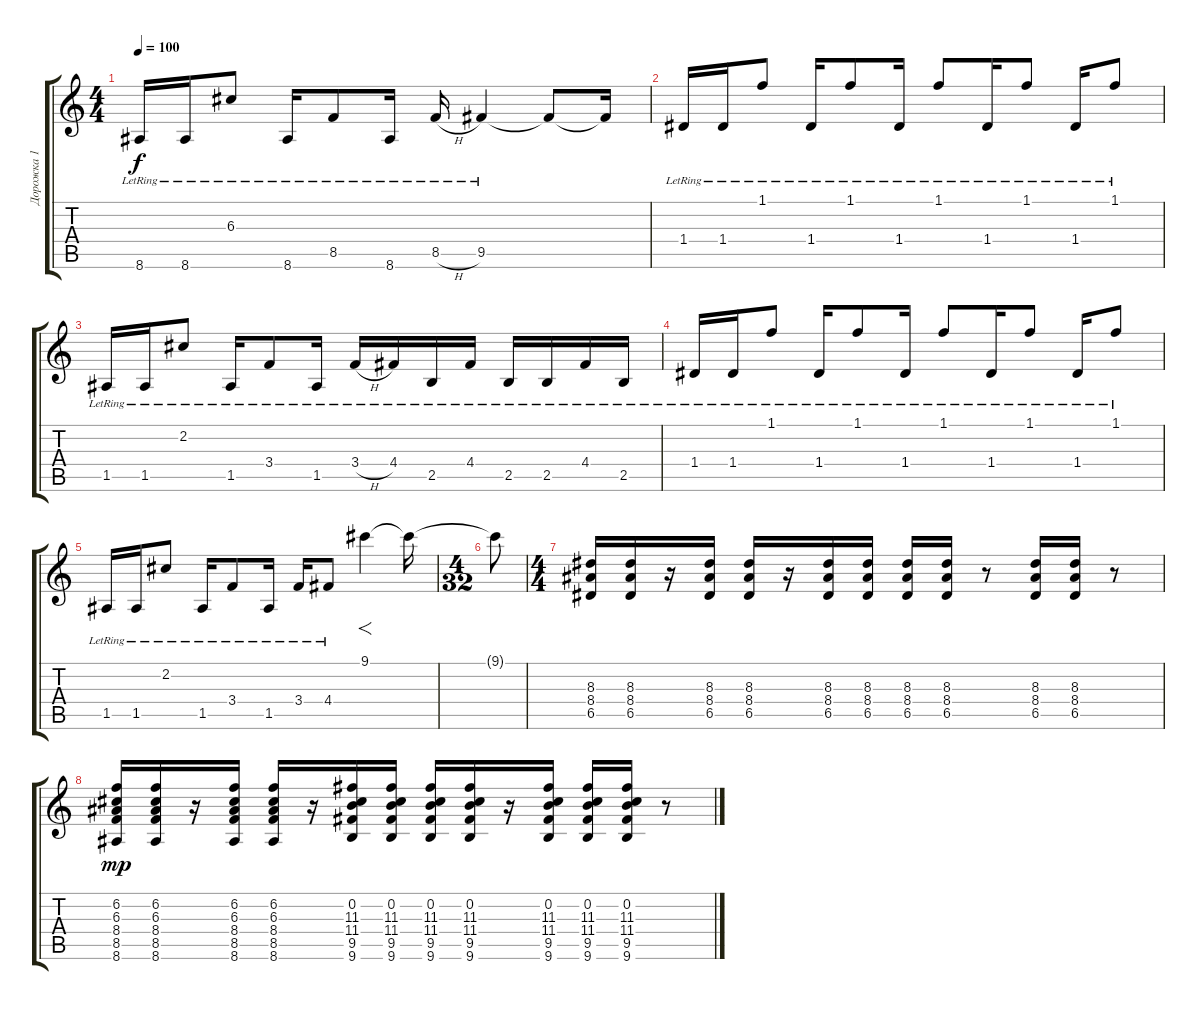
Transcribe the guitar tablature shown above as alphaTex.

\track ("Дорожка 1" "Дорожка 1") {instrument electricguitarclean}
\staff {score tabs}
\tuning (E4 B3 G3 D3 A2 D2) {hide}
\ts (4 4)
\tempo 100
\clef g2
\ks c
8.6{lr}.16{dy f} 8.6{lr}.16 6.3{lr}.8 8.6{lr}.16 8.5{lr}.8 8.6{lr}.16 8.5{h lr}.16 9.5{lr}.4 9.5{t}.8 9.5{t}.16 |
1.4{lr}.16 1.4{lr}.16 1.1{lr}.8 1.4{lr}.16 1.1{lr}.8 1.4{lr}.16 1.1{lr}.8 1.4{lr}.16 1.1{lr}.8 1.4{lr}.16 1.1{lr}.8 |
1.5{lr}.16 1.5{lr}.16 2.2{lr}.8 1.5{lr}.16 3.4{lr}.8 1.5{lr}.16 3.4{h lr}.16 4.4{lr}.16 2.5{lr}.16 4.4{lr}.16 2.5{lr}.16 2.5{lr}.16 4.4{lr}.16 2.5{lr}.16 |
1.4{lr}.16 1.4{lr}.16 1.1{lr}.8 1.4{lr}.16 1.1{lr}.8 1.4{lr}.16 1.1{lr}.8 1.4{lr}.16 1.1{lr}.8 1.4{lr}.16 1.1{lr}.8 |
1.5{lr}.16 1.5{lr}.16 2.2{lr}.8 1.5{lr}.16 3.4{lr}.8 1.5{lr}.16 3.4{lr}.16 4.4{lr}.8 9.1.4{f volume 14 instrument overdrivenguitar} 9.1{t}.16 |
\ts (4 32)
9.1{t}.8 |
\ts (4 4)
(8.3 8.4 6.5).16{volume 16} (8.3 8.4 6.5).16 r.16 (8.3 8.4 6.5).16 (8.3 8.4 6.5).16 r.16 (8.3 8.4 6.5).16 (8.3 8.4 6.5).16 (8.3 8.4 6.5).16 (8.3 8.4 6.5).16 r.8 (8.3 8.4 6.5).16 (8.3 8.4 6.5).16 r.8 |
(6.2 6.3 8.4 8.5 8.6).16{dy mp} (6.2 6.3 8.4 8.5 8.6).16 r.16 (6.2 6.3 8.4 8.5 8.6).16 (6.2 6.3 8.4 8.5 8.6).16 r.16 (0.2 11.3 11.4 9.5 9.6).16 (0.2 11.3 11.4 9.5 9.6).16 (0.2 11.3 11.4 9.5 9.6).16 (0.2 11.3 11.4 9.5 9.6).16 r.16 (0.2 11.3 11.4 9.5 9.6).16 (0.2 11.3 11.4 9.5 9.6).16 (0.2 11.3 11.4 9.5 9.6).16 r.8
